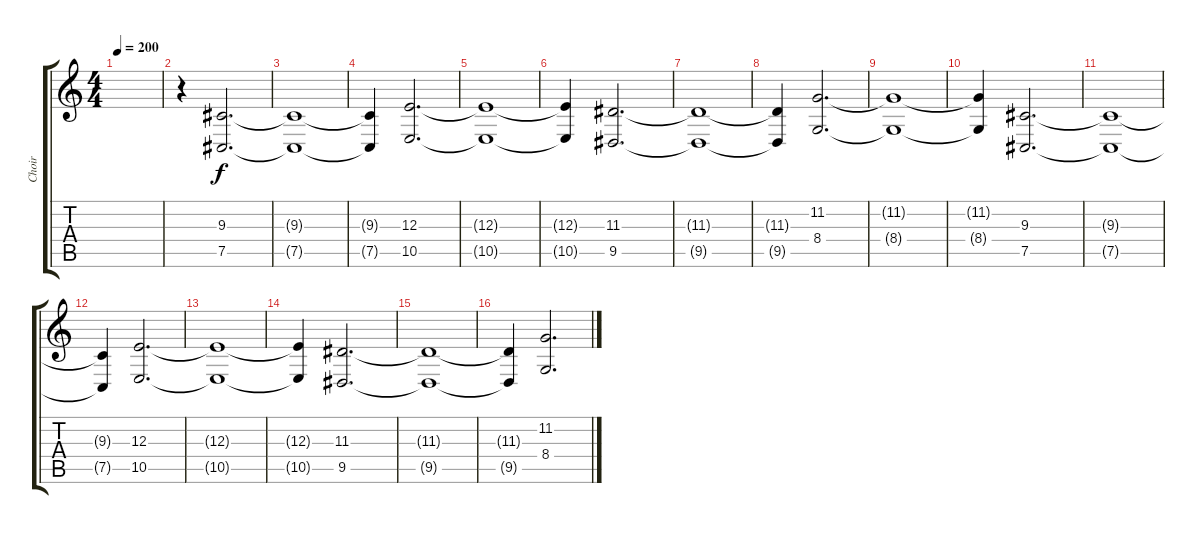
\track ("Choir" "Choir") {instrument choiraahs}
\staff {score tabs}
\tuning (Db4 Ab3 E3 B2 Gb2 Db2) {hide}
\ts (4 4)
\tempo 200
\clef g2
\ks c
|
r.4 (9.3 7.5).2{d} |
(9.3{t} 7.5{t}).1 |
(9.3{t} 7.5{t}).4 (12.3 10.5).2{d} |
(12.3{t} 10.5{t}).1 |
(12.3{t} 10.5{t}).4 (11.3 9.5).2{d} |
(11.3{t} 9.5{t}).1 |
(11.3{t} 9.5{t}).4 (11.2 8.4).2{d} |
(11.2{t} 8.4{t}).1 |
(11.2{t} 8.4{t}).4 (9.3 7.5).2{d} |
(9.3{t} 7.5{t}).1 |
(9.3{t} 7.5{t}).4 (12.3 10.5).2{d} |
(12.3{t} 10.5{t}).1 |
(12.3{t} 10.5{t}).4 (11.3 9.5).2{d} |
(11.3{t} 9.5{t}).1 |
(11.3{t} 9.5{t}).4 (11.2 8.4).2{d}
